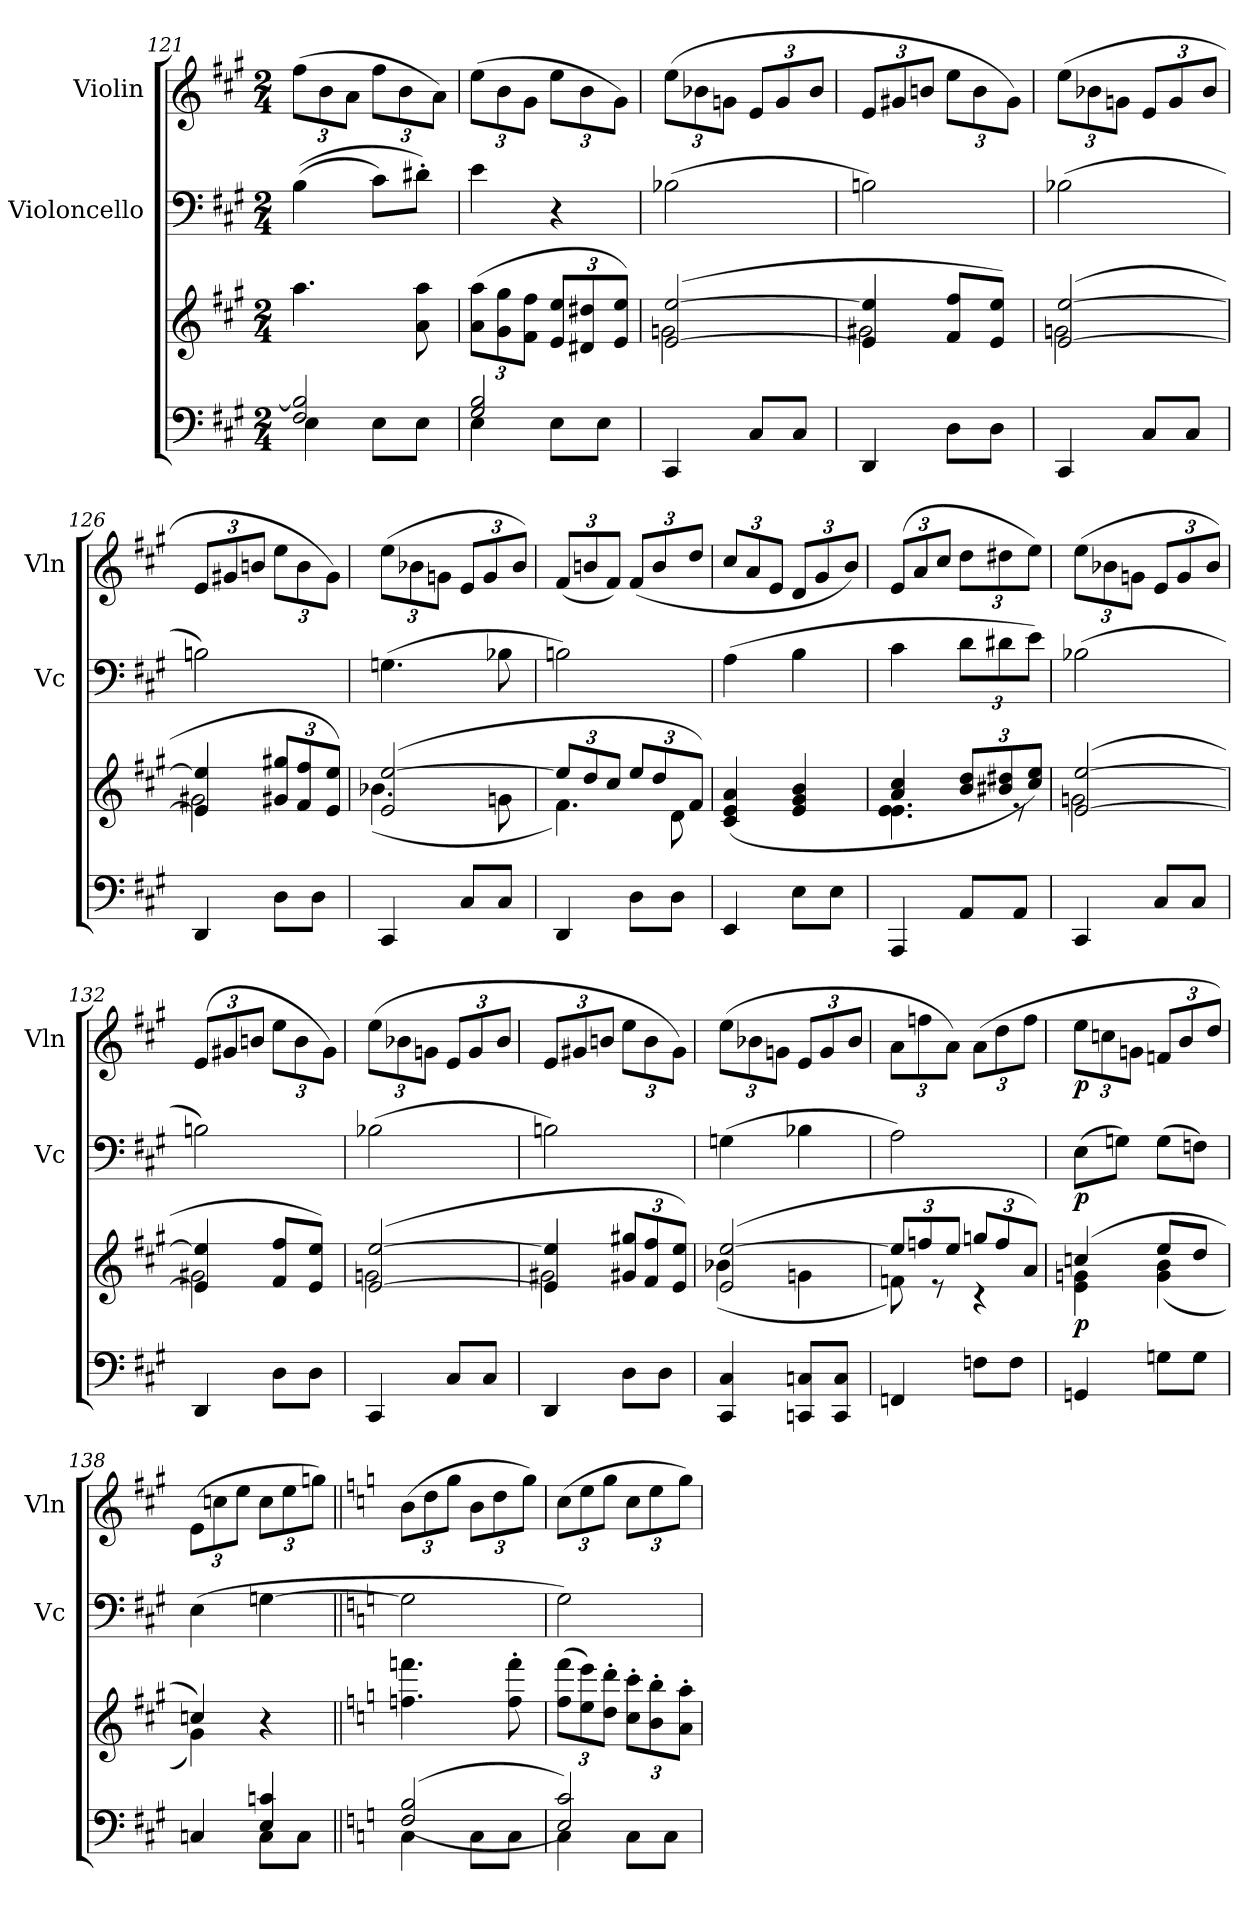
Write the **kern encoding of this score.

**kern	**kern	**dynam	**kern	**dynam	**kern	**dynam
*part3	*part3	*part3	*part2	*part2	*part1	*part1
*staff4	*staff3	*staff3/4	*staff2	*staff2	*staff1	*staff1
*	*	*	*I"Violoncello	*	*I"Violin	*
*	*	*	*I'Vc	*	*I'Vln	*
*clefF4	*clefG2	*	*clefF4	*	*clefG2	*
*k[f#c#g#]	*k[f#c#g#]	*	*k[f#c#g#]	*	*k[f#c#g#]	*
*M2/4	*M2/4	*	*M2/4	*	*M2/4	*
=121	=121	=121	=121	=121	=121	=121
*^	*	*	*	*	*	*
*	*	*	*	*	*	*Xbrackettup	*
2F#/ 2B]/	4E\	4.aa\	.	(>(>4B\	.	(>12ff#\L	.
.	.	.	.	.	.	12b\	.
.	.	.	.	.	.	12a\J	.
.	8E\L	.	.	8c#\L)	.	12ff#\L	.
.	.	.	.	.	.	12b\	.
.	8E\J	8a\ 8aa\	.	8d#X'\J)	.	.	.
.	.	.	.	.	.	12a\J)	.
=122	=122	=122	=122	=122	=122	=122	=122
*	*	*Xbrackettup	*	*	*	*	*
2G#/ 2B/	4E\	(>12a\ 12aa\L	.	4e\	.	(>12ee\L	.
.	.	12g#\ 12gg#\	.	.	.	12b\	.
.	.	12f#\ 12ff#\J	.	.	.	12g#\J	.
.	8E\L	12e/ 12ee/L	.	4r	.	12ee\L	.
.	.	12d#X/ 12dd#X/	.	.	.	12b\	.
.	8E\J	.	.	.	.	.	.
.	.	12e/ 12ee/J)	.	.	.	12g#\J)	.
*v	*v	*	*	*	*	*	*
=123	=123	=123	=123	=123	=123	=123
*	*^	*	*	*	*	*
!	!	!	!LO:DY:b	!	!LO:DY:b	!	!LO:DY:b
4CC#/	(>[2e/ [2ee/	2gn\	cresc.	(>2B-X\	cresc.	(>12ee\L	cresc.
.	.	.	.	.	.	12b-X\	.
.	.	.	.	.	.	12gn\J	.
8C#/L	.	.	.	.	.	12e/L	.
.	.	.	.	.	.	12g/	.
8C#/J	.	.	.	.	.	.	.
.	.	.	.	.	.	12b-/J	.
=124	=124	=124	=124	=124	=124	=124	=124
4DD/	4e]/ 4ee]/	2g#X\	.	2Bn\)	.	12e/L	.
.	.	.	.	.	.	12g#X/	.
.	.	.	.	.	.	12bn/J	.
8D\L	8f#/ 8ff#/L	.	.	.	.	12ee\L	.
.	.	.	.	.	.	12b\	.
8D\J	8e/ 8ee/J)	.	.	.	.	.	.
.	.	.	.	.	.	12g#\J)	.
=125	=125	=125	=125	=125	=125	=125	=125
4CC#/	(>[2e/ [2ee/	2gn\	.	(>2B-X\	.	(>12ee\L	.
.	.	.	.	.	.	12b-X\	.
.	.	.	.	.	.	12gn\J	.
8C#/L	.	.	.	.	.	12e/L	.
.	.	.	.	.	.	12g/	.
8C#/J	.	.	.	.	.	.	.
.	.	.	.	.	.	12b-/J	.
=126	=126	=126	=126	=126	=126	=126	=126
4DD/	4e]/ 4ee]/	2g#X\	.	2Bn\)	.	12e/L	.
.	.	.	.	.	.	12g#X/	.
.	.	.	.	.	.	12bn/J	.
8D\L	12g#X/ 12gg#X/L	.	.	.	.	12ee\L	.
.	12f#/ 12ff#/	.	.	.	.	12b\	.
8D\J	.	.	.	.	.	.	.
.	12e/ 12ee/J)	.	.	.	.	12g#\J)	.
=127	=127	=127	=127	=127	=127	=127	=127
!	!	!	!LO:DY:b	!	!LO:DY:b	!	!LO:DY:b
4CC#/	(>2e/ [2ee/	(<4.b-X\	dim.	(>4.Gn\	dim.	(>12ee\L	dim.
.	.	.	.	.	.	12b-X\	.
.	.	.	.	.	.	12gn\J	.
8C#/L	.	.	.	.	.	12e/L	.
.	.	.	.	.	.	12g/	.
8C#/J	.	8gn\	.	8B-X\	.	.	.
.	.	.	.	.	.	12b-/J)	.
=128	=128	=128	=128	=128	=128	=128	=128
4DD/	12ee/L]	4.f#\)	.	2Bn\)	.	(<12f#/L	.
.	12dd/	.	.	.	.	12bn/	.
.	12cc#/J	.	.	.	.	12f#/J)	.
8D\L	12ee/L	.	.	.	.	(<12f#/L	.
.	12dd/	.	.	.	.	12b/	.
8D\J	.	8d\	.	.	.	.	.
.	12f#/J)	.	.	.	.	12dd/J	.
*	*v	*v	*	*	*	*	*
=129	=129	=129	=129	=129	=129	=129
4EE/	(>4c#/ 4e/ 4a/	.	(>4A\	.	12cc#/L	.
.	.	.	.	.	12a/	.
.	.	.	.	.	12e/J	.
8E\L	4e/ 4g#/ 4b/	.	4B\	.	12d/L	.
.	.	.	.	.	12g#/	.
8E\J	.	.	.	.	.	.
.	.	.	.	.	12b/J)	.
=130	=130	=130	=130	=130	=130	=130
*	*^	*	*	*	*	*
!	!	!	!LO:DY:b	!	!LO:DY:b	!	!LO:DY:b
4AAA/	4a/ 4cc#/	4.e\ 4.e\	cresc.	4c#\	cresc.	(>12e/L	cresc.
.	.	.	.	.	.	12a/	.
.	.	.	.	.	.	12cc#/J	.
*	*	*	*	*Xbrackettup	*	*	*
8AA/L	12b/ 12dd/L	.	.	12d\L	.	12dd\L	.
.	12b#X/ 12dd#X/	.	.	12d#X\	.	12dd#X\	.
8AA/J	.	8r	.	.	.	.	.
.	12cc#/ 12ee/J)	.	.	12e\J)	.	12ee\J)	.
=131	=131	=131	=131	=131	=131	=131	=131
4CC#/	(>[2e/ [2ee/	2gn\	.	(>2B-X\	.	(>12ee\L	.
.	.	.	.	.	.	12b-X\	.
.	.	.	.	.	.	12gn\J	.
8C#/L	.	.	.	.	.	12e/L	.
.	.	.	.	.	.	12g/	.
8C#/J	.	.	.	.	.	.	.
.	.	.	.	.	.	12b-/J)	.
=132	=132	=132	=132	=132	=132	=132	=132
4DD/	4e]/ 4ee]/	2g#X\	.	2Bn\)	.	(>12e/L	.
.	.	.	.	.	.	12g#X/	.
.	.	.	.	.	.	12bn/J	.
8D\L	8f#/ 8ff#/L	.	.	.	.	12ee\L	.
.	.	.	.	.	.	12b\	.
8D\J	8e/ 8ee/J)	.	.	.	.	.	.
.	.	.	.	.	.	12g#\J)	.
=133	=133	=133	=133	=133	=133	=133	=133
4CC#/	(>[2e/ [2ee/	2gn\	.	(>2B-X\	.	(>12ee\L	.
.	.	.	.	.	.	12b-X\	.
.	.	.	.	.	.	12gn\J	.
8C#/L	.	.	.	.	.	12e/L	.
.	.	.	.	.	.	12g/	.
8C#/J	.	.	.	.	.	.	.
.	.	.	.	.	.	12b-/J	.
=134	=134	=134	=134	=134	=134	=134	=134
4DD/	4e]/ 4ee]/	2g#X\	.	2Bn\)	.	12e/L	.
.	.	.	.	.	.	12g#X/	.
.	.	.	.	.	.	12bn/J	.
8D\L	12g#X/ 12gg#X/L	.	.	.	.	12ee\L	.
.	12f#/ 12ff#/	.	.	.	.	12b\	.
8D\J	.	.	.	.	.	.	.
.	12e/ 12ee/J)	.	.	.	.	12g#\J)	.
=135	=135	=135	=135	=135	=135	=135	=135
!	!	!	!LO:DY:b	!	!LO:DY:b	!	!LO:DY:b
4CC#/ 4C#/	(>2e/ [2ee/	(<4b-X\	dim.	(>4Gn\	dim.	(>12ee\L	dim.
.	.	.	.	.	.	12b-X\	.
.	.	.	.	.	.	12gn\J	.
8CCn/ 8Cn/L	.	4gn\	.	4B-X\	.	12e/L	.
.	.	.	.	.	.	12g/	.
8CC/ 8C/J	.	.	.	.	.	.	.
.	.	.	.	.	.	12b-/J	.
=136	=136	=136	=136	=136	=136	=136	=136
4FFn/	12ee/L]	8fn\)	.	2A\)	.	12a\L	.
.	12ffn/	.	.	.	.	12ffn\	.
.	.	8r	.	.	.	.	.
.	12ee/J	.	.	.	.	12a\J)	.
8Fn\L	12ggn/L	4r	.	.	.	(>12a\L	.
.	12ff/	.	.	.	.	12dd\	.
8F\J	.	.	.	.	.	.	.
.	12a/J)	.	.	.	.	12ff\J	.
=137	=137	=137	=137	=137	=137	=137	=137
!	!	!	!LO:DY:b	!	!LO:DY:b	!	!LO:DY:b
4GGn/	(>4ccn/	4e\ 4gn\	p	(>8E\L	p	12ee\L	p
.	.	.	.	.	.	12ccn\	.
.	.	.	.	8Gn\J)	.	.	.
.	.	.	.	.	.	12gn\J	.
8Gn\L	8ee/L	(<4g\ 4b\	.	(>8G\L	.	12fn/L	.
.	.	.	.	.	.	12b/	.
8G\J	8dd/J	.	.	8Fn\J)	.	.	.
.	.	.	.	.	.	12dd/J)	.
=138	=138	=138	=138	=138	=138	=138	=138
*^	*	*	*	*	*	*	*
4Cn/	4ryy	4ccn/)	4g#\)	.	(>4E\	.	(>12e\L	.
.	.	.	.	.	.	.	12ccn\	.
.	.	.	.	.	.	.	12ee\J	.
4E/ 4cn/	8C\L	4r	4ryy	.	[4Gn\	.	12cc\L	.
.	.	.	.	.	.	.	12ee\	.
.	8C\J	.	.	.	.	.	.	.
.	.	.	.	.	.	.	12ggn\J)	.
*	*	*v	*v	*	*	*	*	*
=139||	=139||	=139||	=139||	=139||	=139||	=139||	=139||
*k[]	*	*k[]	*	*k[]	*	*k[]	*
(>(>2F/ 2B/	4C\	4.ffn\ 4.fffn\	.	2G\]	.	(>12b\L	.
.	.	.	.	.	.	12dd\	.
.	.	.	.	.	.	12gg\J	.
.	8C\L	.	.	.	.	12b\L	.
.	.	.	.	.	.	12dd\	.
.	8C\J	8ff'\ 8fff'\	.	.	.	.	.
.	.	.	.	.	.	12gg\J)	.
=140	=140	=140	=140	=140	=140	=140	=140
2E/ 2c/))	4C\	(>12ff\ 12fff\L	.	2G\)	.	(>12cc\L	.
.	.	12ee\ 12eee\)	.	.	.	12ee\	.
.	.	12dd'\ 12ddd'\J	.	.	.	12gg\J	.
.	8C\L	12cc'\ 12ccc'\L	.	.	.	12cc\L	.
.	.	12b'\ 12bb'\	.	.	.	12ee\	.
.	8C\J	.	.	.	.	.	.
.	.	12a'\ 12aa'\J	.	.	.	12gg\J)	.
*v	*v	*	*	*	*	*	*
=	=	=	=	=	=	=
*-	*-	*-	*-	*-	*-	*-
